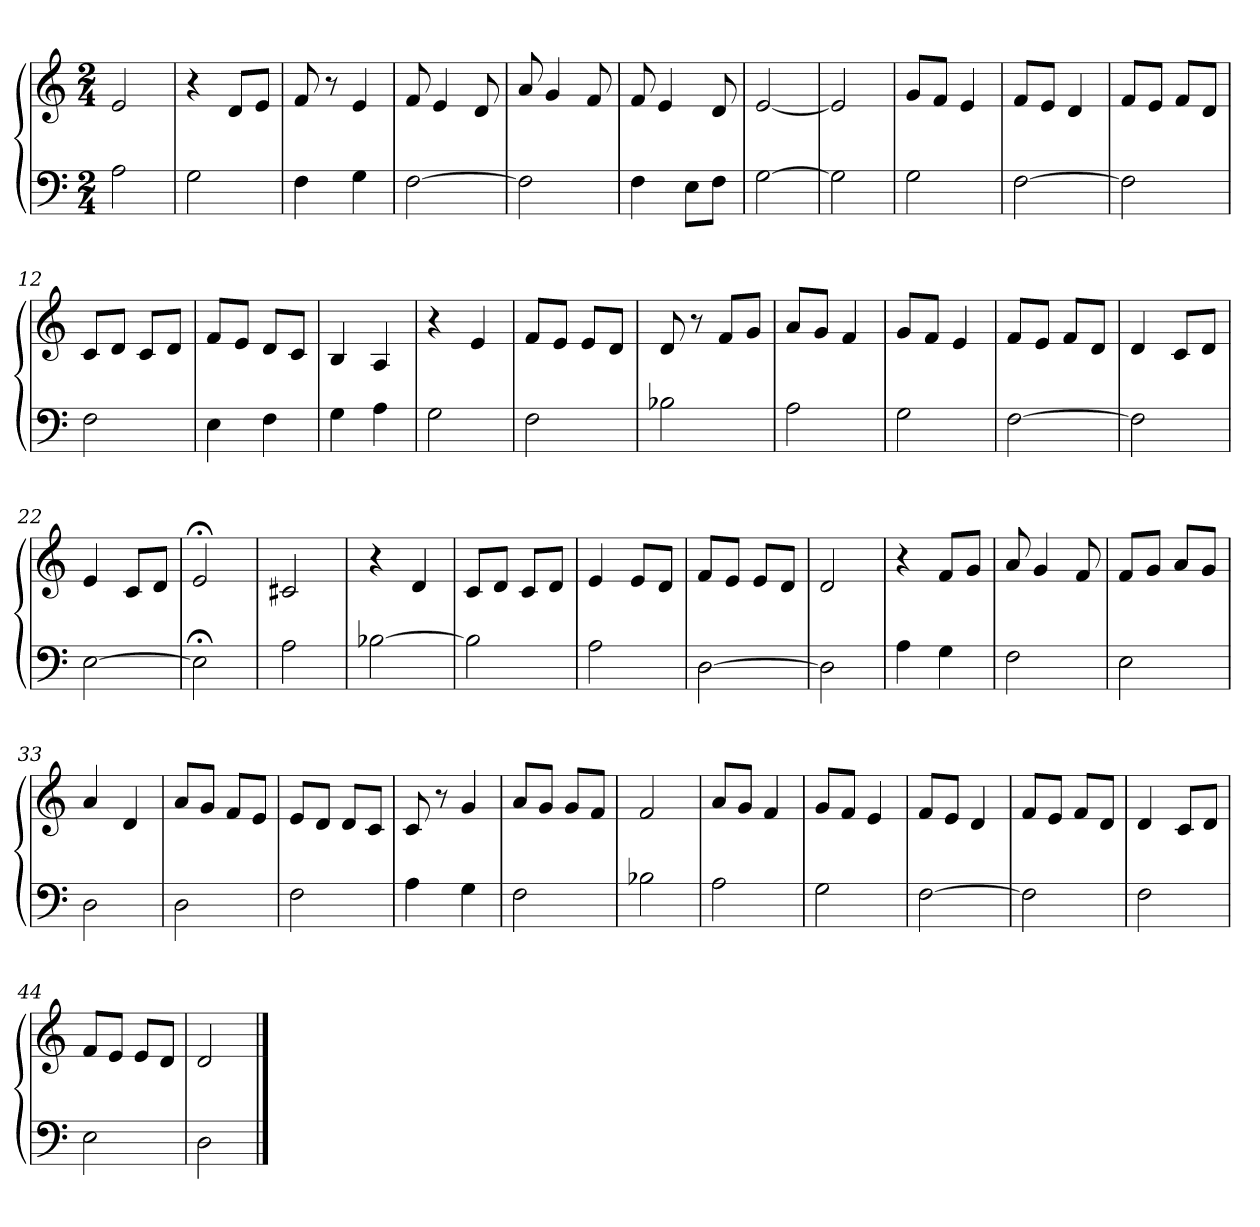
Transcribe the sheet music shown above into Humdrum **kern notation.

**kern	**kern
*part1	*part1
*staff2	*staff1
*M2/4	*M2/4
=1	=1
2A	2e
=2	=2
2G	4r
.	8dL
.	8eJ
=3	=3
4F	8f
.	8r
4G	4e
=4	=4
[2F	8f
.	4e
.	8d
=5	=5
2F]	8a
.	4g
.	8f
=6	=6
4F	8f
.	4e
8EL	.
8FJ	8d
=7	=7
[2G	[2e
=8	=8
2G]	2e]
=9	=9
2G	8gL
.	8fJ
.	4e
=10	=10
[2F	8fL
.	8eJ
.	4d
=11	=11
2F]	8fL
.	8eJ
.	8fL
.	8dJ
=12	=12
2F	8cL
.	8dJ
.	8cL
.	8dJ
=13	=13
4E	8fL
.	8eJ
4F	8dL
.	8cJ
=14	=14
4G	4B
4A	4A
=15	=15
2G	4r
.	4e
=16	=16
2F	8fL
.	8eJ
.	8eL
.	8dJ
=17	=17
2B-X	8d
.	8r
.	8fL
.	8gJ
=18	=18
2A	8aL
.	8gJ
.	4f
=19	=19
2G	8gL
.	8fJ
.	4e
=20	=20
[2F	8fL
.	8eJ
.	8fL
.	8dJ
=21	=21
2F]	4d
.	8cL
.	8dJ
=22	=22
[2E	4e
.	8cL
.	8dJ
=23	=23
2E;<]	2e;<
=24	=24
2A	2c#X
=25	=25
[2B-X	4r
.	4d
=26	=26
2B-]	8cL
.	8dJ
.	8cL
.	8dJ
=27	=27
2A	4e
.	8eL
.	8dJ
=28	=28
[2D	8fL
.	8eJ
.	8eL
.	8dJ
=29	=29
2D]	2d
=30	=30
4A	4r
4G	8fL
.	8gJ
=31	=31
2F	8a
.	4g
.	8f
=32	=32
2E	8fL
.	8gJ
.	8aL
.	8gJ
=33	=33
2D	4a
.	4d
=34	=34
2D	8aL
.	8gJ
.	8fL
.	8eJ
=35	=35
2F	8eL
.	8dJ
.	8dL
.	8cJ
=36	=36
4A	8c
.	8r
4G	4g
=37	=37
2F	8aL
.	8gJ
.	8gL
.	8fJ
=38	=38
2B-X	2f
=39	=39
2A	8aL
.	8gJ
.	4f
=40	=40
2G	8gL
.	8fJ
.	4e
=41	=41
[2F	8fL
.	8eJ
.	4d
=42	=42
2F]	8fL
.	8eJ
.	8fL
.	8dJ
=43	=43
2F	4d
.	8cL
.	8dJ
=44	=44
2E	8fL
.	8eJ
.	8eL
.	8dJ
=45	=45
2D	2d
==	==
*-	*-
